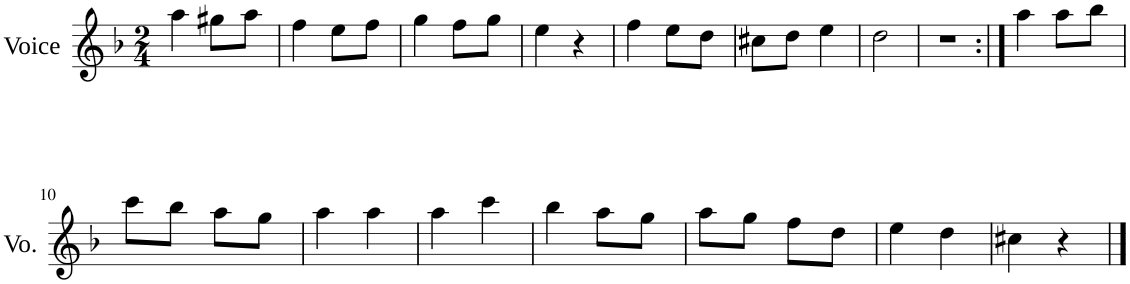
**kern
*part1
*staff1
*I"Voice
*I'Vo.
*clefG2
*k[b-]
*M2/4
=1
4aa\
8gg#X\L
8aa\J
=2
4ff\
8ee\L
8ff\J
=3
4gg\
8ff\L
8gg\J
=4
4ee\
4r
=5
4ff\
8ee\L
8dd\J
=6
8cc#X\L
8dd\J
4ee\
=7
2dd\
=8
2r
=9:|!
4aa\
8aa\L
8bb-\J
!!LO:LB:g=z
=10
8ccc\L
8bb-\J
8aa\L
8gg\J
=11
4aa\
4aa\
=12
4aa\
4ccc\
=13
4bb-\
8aa\L
8gg\J
=14
8aa\L
8gg\J
8ff\L
8dd\J
=15
4ee\
4dd\
=16
4cc#X\
4r
==
*-
